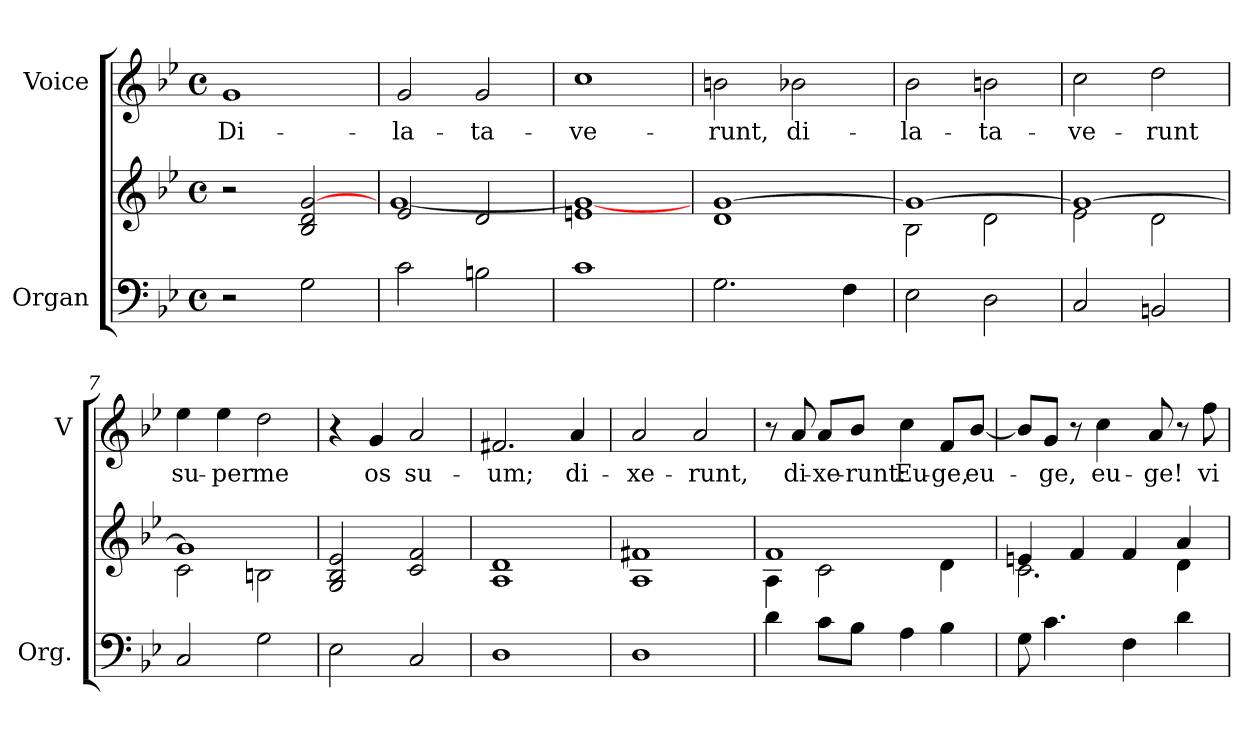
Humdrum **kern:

**kern	**kern	**kern	**text
*part2	*part2	*part1	*part1
*staff3	*staff2	*staff1	*staff1
*I"Organ	*	*I"Voice	*
*I'Org.	*	*I'V	*
*clefF4	*clefG2	*clefG2	*
*k[b-e-]	*k[b-e-]	*k[b-e-]	*
*B-:	*B-:	*B-:	*
*M4/4	*M4/4	*M4/4	*
*met(c)	*met(c)	*met(c)	*
=1	=1	=1	=1
!	!	!	!LO:LY:b
2r	2r	1g	Di-
2G\	2B-/ 2d/ [2g/	.	.
=2	=2	=2	=2
*	*^	*	*
!	!	!	!	!LO:LY:b
2c\	2e-/	[<1g	2g/	-la-
!	!	!	!	!LO:LY:b
2Bn\	2d/	.	2g/	-ta-
=3	=3	=3	=3	=3
!	!	!	!	!LO:LY:b
1c	1en	1g_	1cc	-ve-
*	*v	*v	*	*
=4	=4	=4	=4
*	*^	*	*
!	!	!	!	!LO:LY:b
*	*v	*v	*	*
2.G\	1d [1g	2bn\	-runt,
!	!	!	!LO:LY:b
.	.	2b-X\	di-
4F\	.	.	.
=5	=5	=5	=5
*	*^	*	*
!	!	!	!	!LO:LY:b
2E-\	1g_	2B-\	2b-\	-la-
!	!	!	!	!LO:LY:b
2D\	.	2d\	2bn\	-ta-
=6	=6	=6	=6	=6
!	!	!	!	!LO:LY:b
2C/	1g_	2e-\	2cc\	-ve-
!	!	!	!	!LO:LY:b
2BBn/	.	2d\	2dd\	-runt
!!LO:LB:g=z
=7	=7	=7	=7	=7
!	!	!	!	!LO:LY:b
2C/	1g]	2c\	4ee-\	su-
!	!	!	!	!LO:LY:b
.	.	.	4ee-\	-per
!	!	!	!	!LO:LY:b
2G\	.	2Bn\	2dd\	me
*	*v	*v	*	*
=8	=8	=8	=8
2E-\	2G/ 2B-i/ 2e-/	4r	.
!	!	!	!LO:LY:b
.	.	4g/	os
!	!	!	!LO:LY:b
2C/	2c/ 2f/	2a/	su-
=9	=9	=9	=9
!	!	!	!LO:LY:b
1D	1A 1d	2.f#X/	-um;
!	!	!	!LO:LY:b
.	.	4a/	di-
=10	=10	=10	=10
!	!	!	!LO:LY:b
1D	1A 1f#X	2a/	-xe-
!	!	!	!LO:LY:b
.	.	2a/	-runt,
=11	=11	=11	=11
*	*^	*	*
4d\	1f	4A\	8r	.
!	!	!	!	!LO:LY:b
.	.	.	8a/	di-
!	!	!	!	!LO:LY:b
8c\L	.	2c\	8a/L	-xe-
!	!	!	!	!LO:LY:b
8B-\J	.	.	8b-/J	-runt:
!	!	!	!	!LO:LY:b
4A\	.	.	4cc\	Eu-
!	!	!	!	!LO:LY:b
4B-\	.	4d\	8f/L	-ge,
!	!	!	!	!LO:LY:b
.	.	.	[8b-/J	eu-
!!LO:LB:g=z
=12	=12	=12	=12	=12
8G\	4en/	2.c\	8b-/L]	.
!	!	!	!	!LO:LY:b
4.c\	.	.	8g/J	-ge,
.	4f/	.	8r	.
!	!	!	!	!LO:LY:b
.	.	.	4cc\	eu-
4F\	4f/	.	.	.
!	!	!	!	!LO:LY:b
.	.	.	8a/	-ge!
4d\	4a/	4d\	8r	.
!	!	!	!	!LO:LY:b
.	.	.	8ff\	vi-
*	*v	*v	*	*
=	=	=	=
*-	*-	*-	*-
